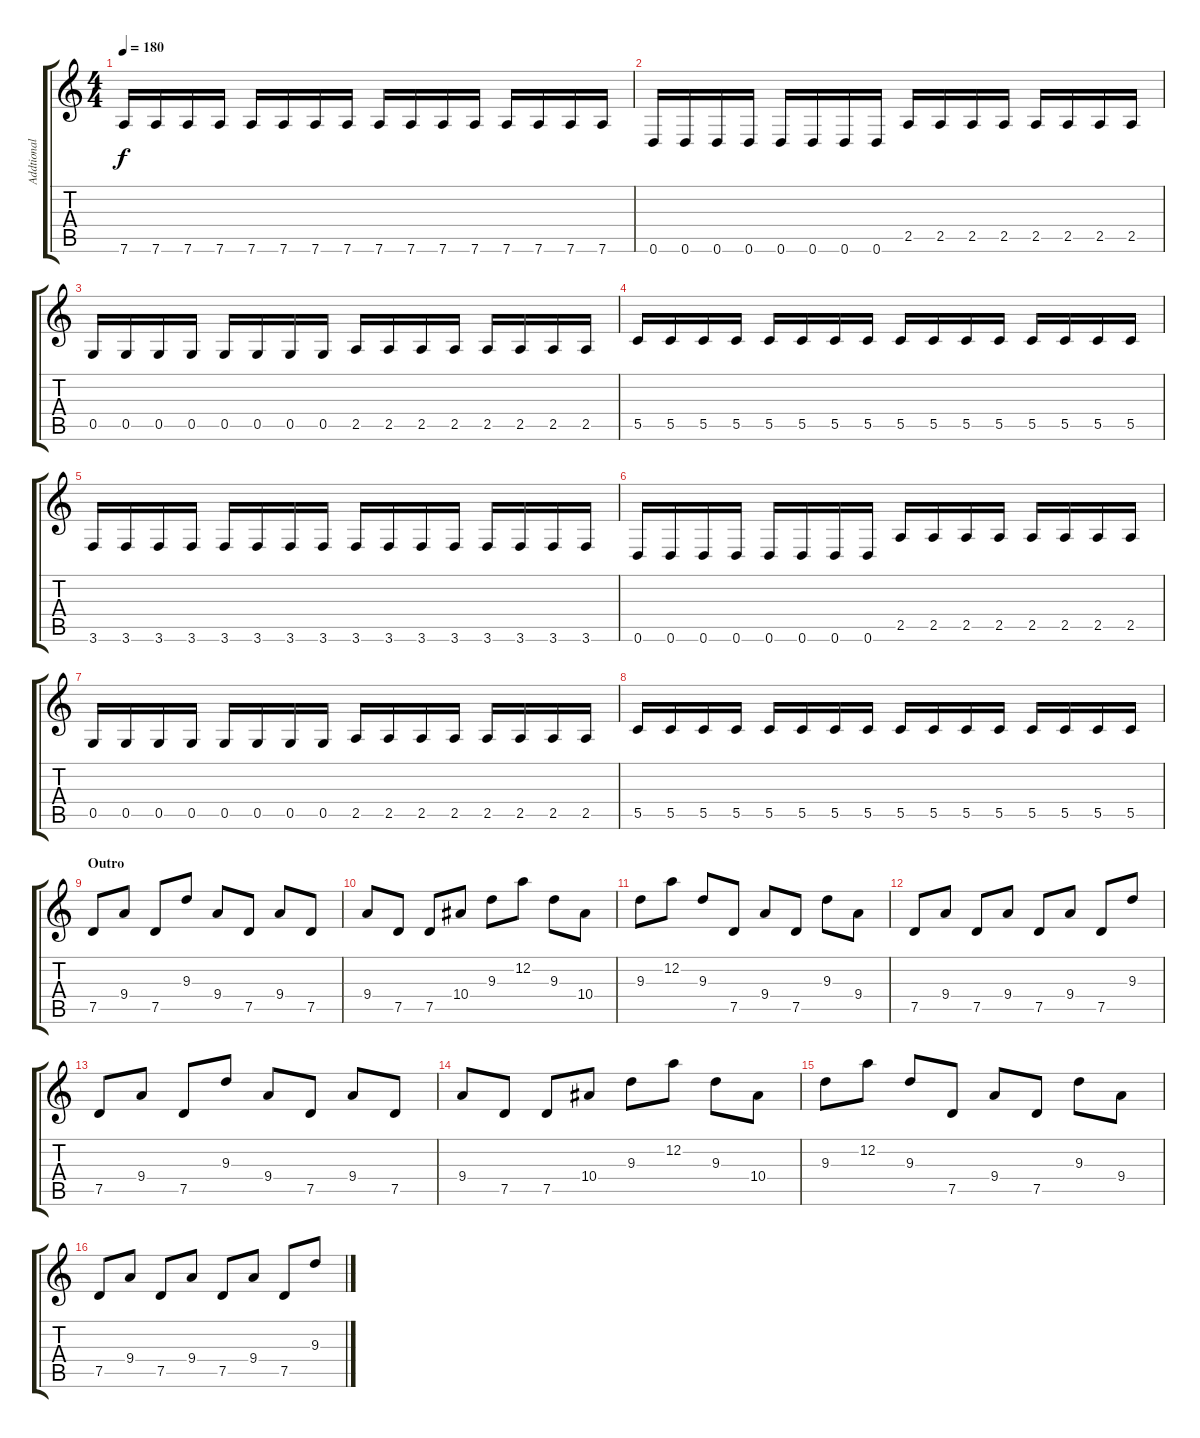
\track ("Addtional Guitar" "Addtional ") {instrument overdrivenguitar}
\staff {score tabs}
\tuning (D4 A3 F3 C3 G2 D2) {hide}
\ts (4 4)
\tempo 180
\clef g2
\ks c
7.6.16{dy f} 7.6.16 7.6.16 7.6.16 7.6.16 7.6.16 7.6.16 7.6.16 7.6.16 7.6.16 7.6.16 7.6.16 7.6.16 7.6.16 7.6.16 7.6.16 |
0.6.16 0.6.16 0.6.16 0.6.16 0.6.16 0.6.16 0.6.16 0.6.16 2.5.16 2.5.16 2.5.16 2.5.16 2.5.16 2.5.16 2.5.16 2.5.16 |
0.5.16 0.5.16 0.5.16 0.5.16 0.5.16 0.5.16 0.5.16 0.5.16 2.5.16 2.5.16 2.5.16 2.5.16 2.5.16 2.5.16 2.5.16 2.5.16 |
5.5.16 5.5.16 5.5.16 5.5.16 5.5.16 5.5.16 5.5.16 5.5.16 5.5.16 5.5.16 5.5.16 5.5.16 5.5.16 5.5.16 5.5.16 5.5.16 |
3.6.16 3.6.16 3.6.16 3.6.16 3.6.16 3.6.16 3.6.16 3.6.16 3.6.16 3.6.16 3.6.16 3.6.16 3.6.16 3.6.16 3.6.16 3.6.16 |
0.6.16 0.6.16 0.6.16 0.6.16 0.6.16 0.6.16 0.6.16 0.6.16 2.5.16 2.5.16 2.5.16 2.5.16 2.5.16 2.5.16 2.5.16 2.5.16 |
0.5.16 0.5.16 0.5.16 0.5.16 0.5.16 0.5.16 0.5.16 0.5.16 2.5.16 2.5.16 2.5.16 2.5.16 2.5.16 2.5.16 2.5.16 2.5.16 |
5.5.16 5.5.16 5.5.16 5.5.16 5.5.16 5.5.16 5.5.16 5.5.16 5.5.16 5.5.16 5.5.16 5.5.16 5.5.16 5.5.16 5.5.16 5.5.16 |
\section ("" "Outro")
7.5.8{instrument electricguitarclean} 9.4.8 7.5.8 9.3.8 9.4.8 7.5.8 9.4.8 7.5.8 |
9.4.8 7.5.8 7.5.8 10.4.8 9.3.8 12.2.8 9.3.8 10.4.8 |
9.3.8 12.2.8 9.3.8 7.5.8 9.4.8 7.5.8 9.3.8 9.4.8 |
7.5.8 9.4.8 7.5.8 9.4.8 7.5.8 9.4.8 7.5.8 9.3.8 |
7.5.8{instrument electricguitarclean} 9.4.8 7.5.8 9.3.8 9.4.8 7.5.8 9.4.8 7.5.8 |
9.4.8 7.5.8 7.5.8 10.4.8 9.3.8 12.2.8 9.3.8 10.4.8 |
9.3.8 12.2.8 9.3.8 7.5.8 9.4.8 7.5.8 9.3.8 9.4.8 |
7.5.8 9.4.8 7.5.8 9.4.8 7.5.8 9.4.8 7.5.8 9.3.8
